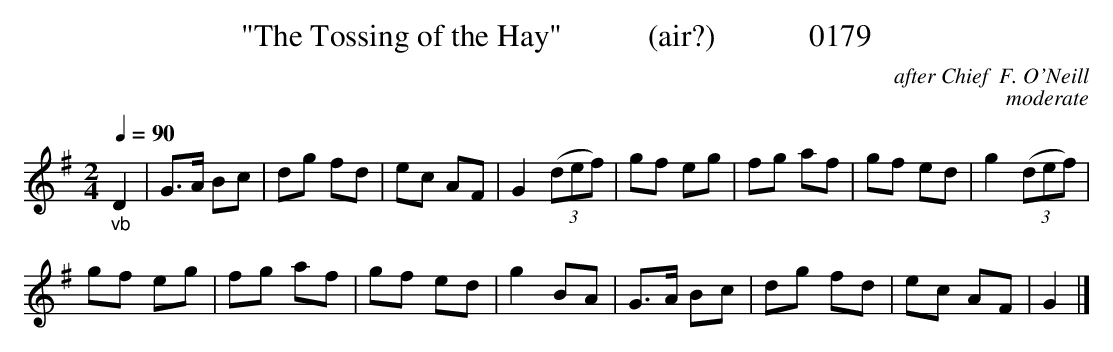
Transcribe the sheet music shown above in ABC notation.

X:1
T:"The Tossing of the Hay"           (air?)            0179
C:after Chief  F. O'Neill
C:moderate
Q:1/4=90
M:2/4
L:1/16
K:G
"_vb"D4|G3A B2c2|d2g2 f2d2|e2c2 A2F2|G4 (3(d2e2f2)|g2f2 e2g2|f2g2 a2f2|g2f2 e2d2|g4 (3(d2e2f2)|
g2f2 e2g2|f2g2 a2f2|g2f2 e2d2|g4B2A2|G3A B2c2|d2g2 f2d2|e2c2 A2F2|G4|]
